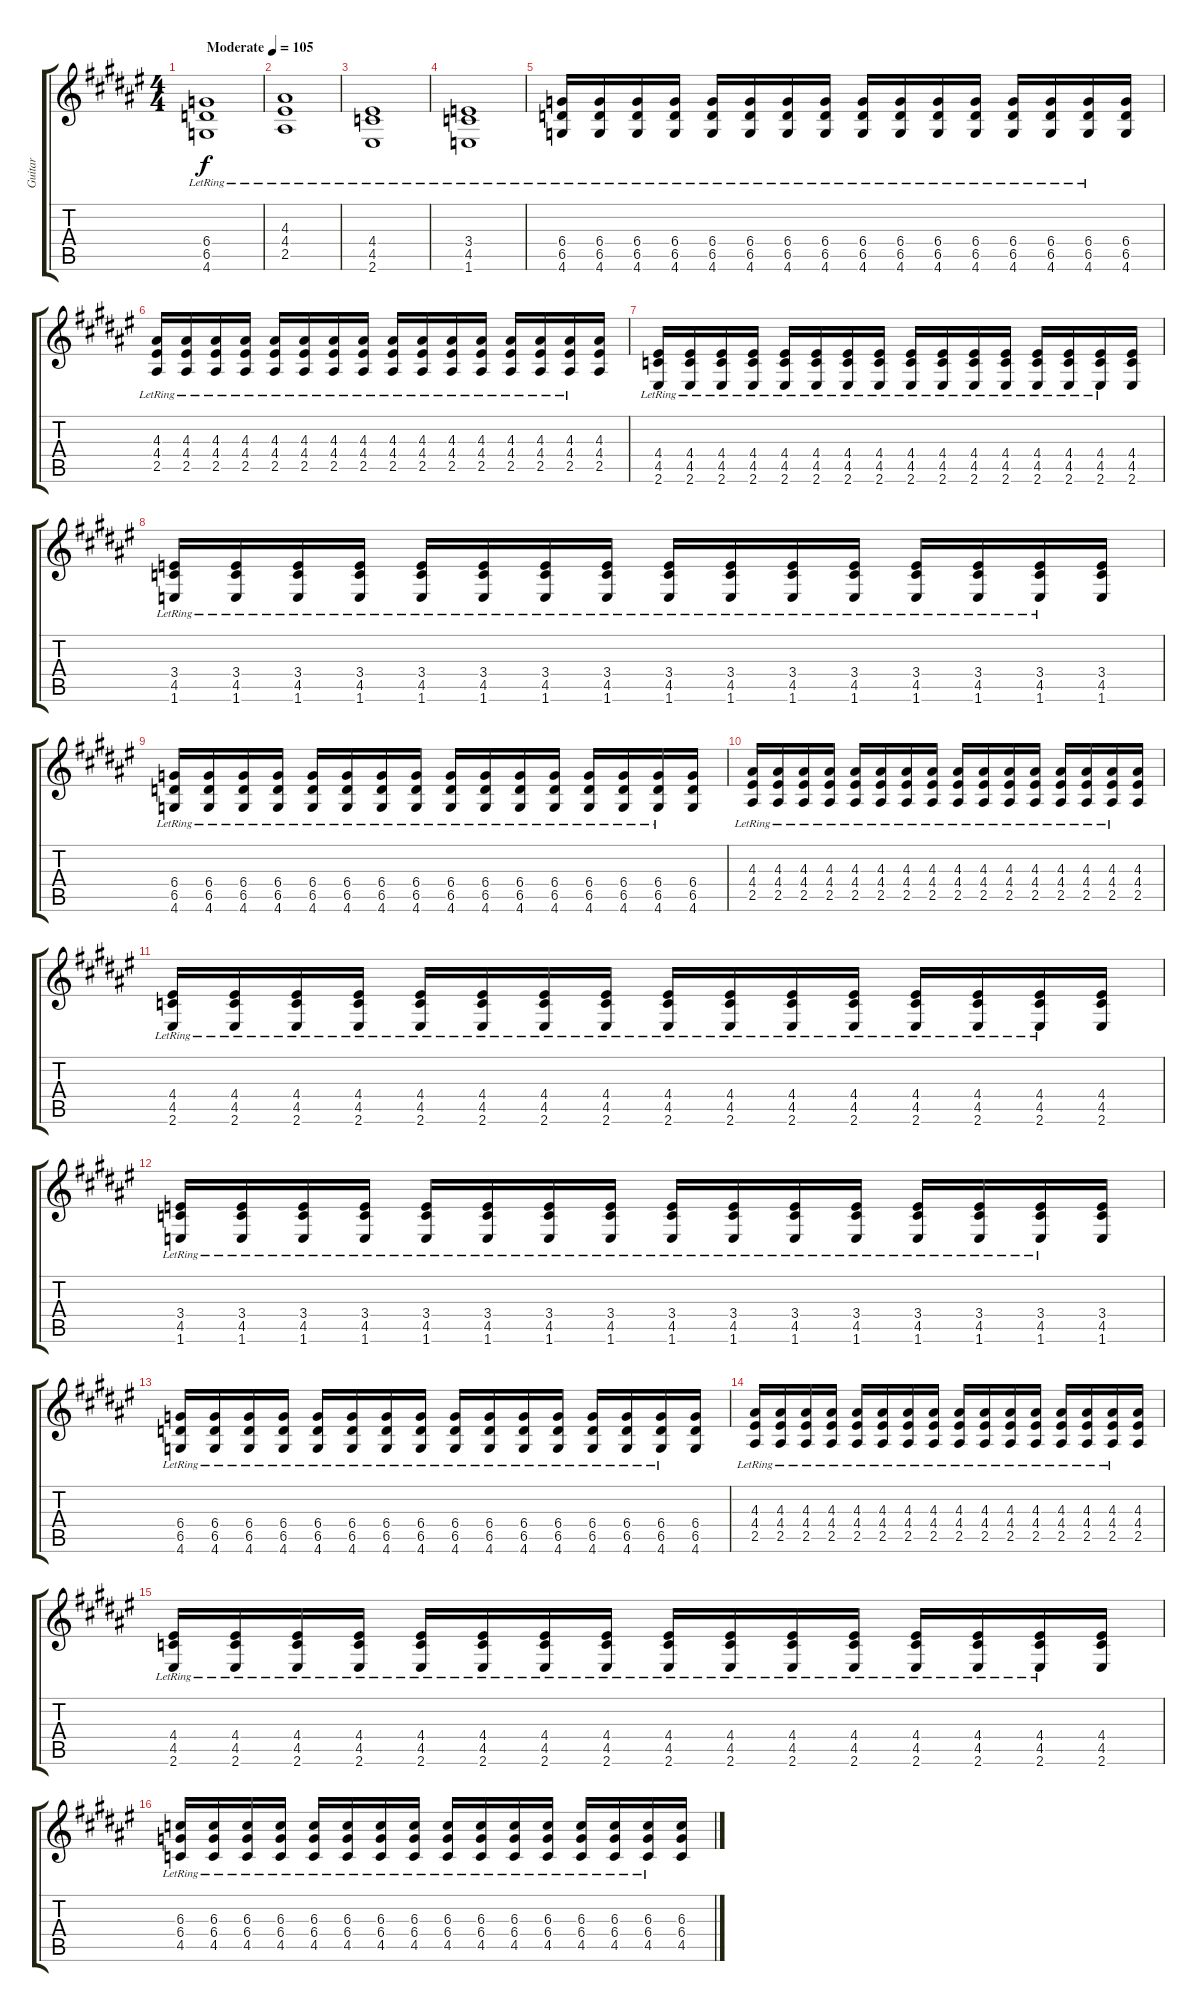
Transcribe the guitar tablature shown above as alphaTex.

\track ("Guitar" "Guitar") {instrument electricguitarjazz}
\staff {score tabs}
\tuning (Eb4 Bb3 Gb3 Db3 Ab2 Eb2) {hide}
\ts (4 4)
\tempo (105 "Moderate")
\clef g2
\ks d#minor
(6.4{lr} 6.5{lr} 4.6{lr}).1{dy f instrument electricguitarjazz} |
(4.3{lr} 4.4{lr} 2.5{lr}).1 |
(4.4{lr} 4.5{lr} 2.6{lr}).1 |
(3.4{lr} 4.5{lr} 1.6{lr}).1 |
(6.4{lr} 6.5{lr} 4.6{lr}).16 (6.4{lr} 6.5{lr} 4.6{lr}).16 (6.4{lr} 6.5{lr} 4.6{lr}).16 (6.4{lr} 6.5{lr} 4.6{lr}).16 (6.4{lr} 6.5{lr} 4.6{lr}).16 (6.4{lr} 6.5{lr} 4.6{lr}).16 (6.4{lr} 6.5{lr} 4.6{lr}).16 (6.4{lr} 6.5{lr} 4.6{lr}).16 (6.4{lr} 6.5{lr} 4.6{lr}).16 (6.4{lr} 6.5{lr} 4.6{lr}).16 (6.4{lr} 6.5{lr} 4.6{lr}).16 (6.4{lr} 6.5{lr} 4.6{lr}).16 (6.4{lr} 6.5{lr} 4.6{lr}).16 (6.4{lr} 6.5{lr} 4.6{lr}).16 (6.4{lr} 6.5{lr} 4.6{lr}).16 (6.4 6.5 4.6).16 |
(4.3{lr} 4.4{lr} 2.5{lr}).16 (4.3{lr} 4.4{lr} 2.5{lr}).16 (4.3{lr} 4.4{lr} 2.5{lr}).16 (4.3{lr} 4.4{lr} 2.5{lr}).16 (4.3{lr} 4.4{lr} 2.5{lr}).16 (4.3{lr} 4.4{lr} 2.5{lr}).16 (4.3{lr} 4.4{lr} 2.5{lr}).16 (4.3{lr} 4.4{lr} 2.5{lr}).16 (4.3{lr} 4.4{lr} 2.5{lr}).16 (4.3{lr} 4.4{lr} 2.5{lr}).16 (4.3{lr} 4.4{lr} 2.5{lr}).16 (4.3{lr} 4.4{lr} 2.5{lr}).16 (4.3{lr} 4.4{lr} 2.5{lr}).16 (4.3{lr} 4.4{lr} 2.5{lr}).16 (4.3{lr} 4.4{lr} 2.5{lr}).16 (4.3 4.4 2.5).16 |
(4.4{lr} 4.5{lr} 2.6{lr}).16 (4.4{lr} 4.5{lr} 2.6{lr}).16 (4.4{lr} 4.5{lr} 2.6{lr}).16 (4.4{lr} 4.5{lr} 2.6{lr}).16 (4.4{lr} 4.5{lr} 2.6{lr}).16 (4.4{lr} 4.5{lr} 2.6{lr}).16 (4.4{lr} 4.5{lr} 2.6{lr}).16 (4.4{lr} 4.5{lr} 2.6{lr}).16 (4.4{lr} 4.5{lr} 2.6{lr}).16 (4.4{lr} 4.5{lr} 2.6{lr}).16 (4.4{lr} 4.5{lr} 2.6{lr}).16 (4.4{lr} 4.5{lr} 2.6{lr}).16 (4.4{lr} 4.5{lr} 2.6{lr}).16 (4.4{lr} 4.5{lr} 2.6{lr}).16 (4.4{lr} 4.5{lr} 2.6{lr}).16 (4.4 4.5 2.6).16 |
(3.4{lr} 4.5{lr} 1.6{lr}).16 (3.4{lr} 4.5{lr} 1.6{lr}).16 (3.4{lr} 4.5{lr} 1.6{lr}).16 (3.4{lr} 4.5{lr} 1.6{lr}).16 (3.4{lr} 4.5{lr} 1.6{lr}).16 (3.4{lr} 4.5{lr} 1.6{lr}).16 (3.4{lr} 4.5{lr} 1.6{lr}).16 (3.4{lr} 4.5{lr} 1.6{lr}).16 (3.4{lr} 4.5{lr} 1.6{lr}).16 (3.4{lr} 4.5{lr} 1.6{lr}).16 (3.4{lr} 4.5{lr} 1.6{lr}).16 (3.4{lr} 4.5{lr} 1.6{lr}).16 (3.4{lr} 4.5{lr} 1.6{lr}).16 (3.4{lr} 4.5{lr} 1.6{lr}).16 (3.4{lr} 4.5{lr} 1.6{lr}).16 (3.4 4.5 1.6).16 |
(6.4{lr} 6.5{lr} 4.6{lr}).16 (6.4{lr} 6.5{lr} 4.6{lr}).16 (6.4{lr} 6.5{lr} 4.6{lr}).16 (6.4{lr} 6.5{lr} 4.6{lr}).16 (6.4{lr} 6.5{lr} 4.6{lr}).16 (6.4{lr} 6.5{lr} 4.6{lr}).16 (6.4{lr} 6.5{lr} 4.6{lr}).16 (6.4{lr} 6.5{lr} 4.6{lr}).16 (6.4{lr} 6.5{lr} 4.6{lr}).16 (6.4{lr} 6.5{lr} 4.6{lr}).16 (6.4{lr} 6.5{lr} 4.6{lr}).16 (6.4{lr} 6.5{lr} 4.6{lr}).16 (6.4{lr} 6.5{lr} 4.6{lr}).16 (6.4{lr} 6.5{lr} 4.6{lr}).16 (6.4{lr} 6.5{lr} 4.6{lr}).16 (6.4 6.5 4.6).16 |
(4.3{lr} 4.4{lr} 2.5{lr}).16 (4.3{lr} 4.4{lr} 2.5{lr}).16 (4.3{lr} 4.4{lr} 2.5{lr}).16 (4.3{lr} 4.4{lr} 2.5{lr}).16 (4.3{lr} 4.4{lr} 2.5{lr}).16 (4.3{lr} 4.4{lr} 2.5{lr}).16 (4.3{lr} 4.4{lr} 2.5{lr}).16 (4.3{lr} 4.4{lr} 2.5{lr}).16 (4.3{lr} 4.4{lr} 2.5{lr}).16 (4.3{lr} 4.4{lr} 2.5{lr}).16 (4.3{lr} 4.4{lr} 2.5{lr}).16 (4.3{lr} 4.4{lr} 2.5{lr}).16 (4.3{lr} 4.4{lr} 2.5{lr}).16 (4.3{lr} 4.4{lr} 2.5{lr}).16 (4.3{lr} 4.4{lr} 2.5{lr}).16 (4.3 4.4 2.5).16 |
(4.4{lr} 4.5{lr} 2.6{lr}).16 (4.4{lr} 4.5{lr} 2.6{lr}).16 (4.4{lr} 4.5{lr} 2.6{lr}).16 (4.4{lr} 4.5{lr} 2.6{lr}).16 (4.4{lr} 4.5{lr} 2.6{lr}).16 (4.4{lr} 4.5{lr} 2.6{lr}).16 (4.4{lr} 4.5{lr} 2.6{lr}).16 (4.4{lr} 4.5{lr} 2.6{lr}).16 (4.4{lr} 4.5{lr} 2.6{lr}).16 (4.4{lr} 4.5{lr} 2.6{lr}).16 (4.4{lr} 4.5{lr} 2.6{lr}).16 (4.4{lr} 4.5{lr} 2.6{lr}).16 (4.4{lr} 4.5{lr} 2.6{lr}).16 (4.4{lr} 4.5{lr} 2.6{lr}).16 (4.4{lr} 4.5{lr} 2.6{lr}).16 (4.4 4.5 2.6).16 |
(3.4{lr} 4.5{lr} 1.6{lr}).16 (3.4{lr} 4.5{lr} 1.6{lr}).16 (3.4{lr} 4.5{lr} 1.6{lr}).16 (3.4{lr} 4.5{lr} 1.6{lr}).16 (3.4{lr} 4.5{lr} 1.6{lr}).16 (3.4{lr} 4.5{lr} 1.6{lr}).16 (3.4{lr} 4.5{lr} 1.6{lr}).16 (3.4{lr} 4.5{lr} 1.6{lr}).16 (3.4{lr} 4.5{lr} 1.6{lr}).16 (3.4{lr} 4.5{lr} 1.6{lr}).16 (3.4{lr} 4.5{lr} 1.6{lr}).16 (3.4{lr} 4.5{lr} 1.6{lr}).16 (3.4{lr} 4.5{lr} 1.6{lr}).16 (3.4{lr} 4.5{lr} 1.6{lr}).16 (3.4{lr} 4.5{lr} 1.6{lr}).16 (3.4 4.5 1.6).16 |
(6.4{lr} 6.5{lr} 4.6{lr}).16 (6.4{lr} 6.5{lr} 4.6{lr}).16 (6.4{lr} 6.5{lr} 4.6{lr}).16 (6.4{lr} 6.5{lr} 4.6{lr}).16 (6.4{lr} 6.5{lr} 4.6{lr}).16 (6.4{lr} 6.5{lr} 4.6{lr}).16 (6.4{lr} 6.5{lr} 4.6{lr}).16 (6.4{lr} 6.5{lr} 4.6{lr}).16 (6.4{lr} 6.5{lr} 4.6{lr}).16 (6.4{lr} 6.5{lr} 4.6{lr}).16 (6.4{lr} 6.5{lr} 4.6{lr}).16 (6.4{lr} 6.5{lr} 4.6{lr}).16 (6.4{lr} 6.5{lr} 4.6{lr}).16 (6.4{lr} 6.5{lr} 4.6{lr}).16 (6.4{lr} 6.5{lr} 4.6{lr}).16 (6.4 6.5 4.6).16 |
(4.3{lr} 4.4{lr} 2.5{lr}).16 (4.3{lr} 4.4{lr} 2.5{lr}).16 (4.3{lr} 4.4{lr} 2.5{lr}).16 (4.3{lr} 4.4{lr} 2.5{lr}).16 (4.3{lr} 4.4{lr} 2.5{lr}).16 (4.3{lr} 4.4{lr} 2.5{lr}).16 (4.3{lr} 4.4{lr} 2.5{lr}).16 (4.3{lr} 4.4{lr} 2.5{lr}).16 (4.3{lr} 4.4{lr} 2.5{lr}).16 (4.3{lr} 4.4{lr} 2.5{lr}).16 (4.3{lr} 4.4{lr} 2.5{lr}).16 (4.3{lr} 4.4{lr} 2.5{lr}).16 (4.3{lr} 4.4{lr} 2.5{lr}).16 (4.3{lr} 4.4{lr} 2.5{lr}).16 (4.3{lr} 4.4{lr} 2.5{lr}).16 (4.3 4.4 2.5).16 |
(4.4{lr} 4.5{lr} 2.6{lr}).16 (4.4{lr} 4.5{lr} 2.6{lr}).16 (4.4{lr} 4.5{lr} 2.6{lr}).16 (4.4{lr} 4.5{lr} 2.6{lr}).16 (4.4{lr} 4.5{lr} 2.6{lr}).16 (4.4{lr} 4.5{lr} 2.6{lr}).16 (4.4{lr} 4.5{lr} 2.6{lr}).16 (4.4{lr} 4.5{lr} 2.6{lr}).16 (4.4{lr} 4.5{lr} 2.6{lr}).16 (4.4{lr} 4.5{lr} 2.6{lr}).16 (4.4{lr} 4.5{lr} 2.6{lr}).16 (4.4{lr} 4.5{lr} 2.6{lr}).16 (4.4{lr} 4.5{lr} 2.6{lr}).16 (4.4{lr} 4.5{lr} 2.6{lr}).16 (4.4{lr} 4.5{lr} 2.6{lr}).16 (4.4 4.5 2.6).16 |
(6.3{lr} 6.4{lr} 4.5{lr}).16 (6.3{lr} 6.4{lr} 4.5{lr}).16 (6.3{lr} 6.4{lr} 4.5{lr}).16 (6.3{lr} 6.4{lr} 4.5{lr}).16 (6.3{lr} 6.4{lr} 4.5{lr}).16 (6.3{lr} 6.4{lr} 4.5{lr}).16 (6.3{lr} 6.4{lr} 4.5{lr}).16 (6.3{lr} 6.4{lr} 4.5{lr}).16 (6.3{lr} 6.4{lr} 4.5{lr}).16 (6.3{lr} 6.4{lr} 4.5{lr}).16 (6.3{lr} 6.4{lr} 4.5{lr}).16 (6.3{lr} 6.4{lr} 4.5{lr}).16 (6.3{lr} 6.4{lr} 4.5{lr}).16 (6.3{lr} 6.4{lr} 4.5{lr}).16 (6.3{lr} 6.4{lr} 4.5{lr}).16 (6.3 6.4 4.5).16
